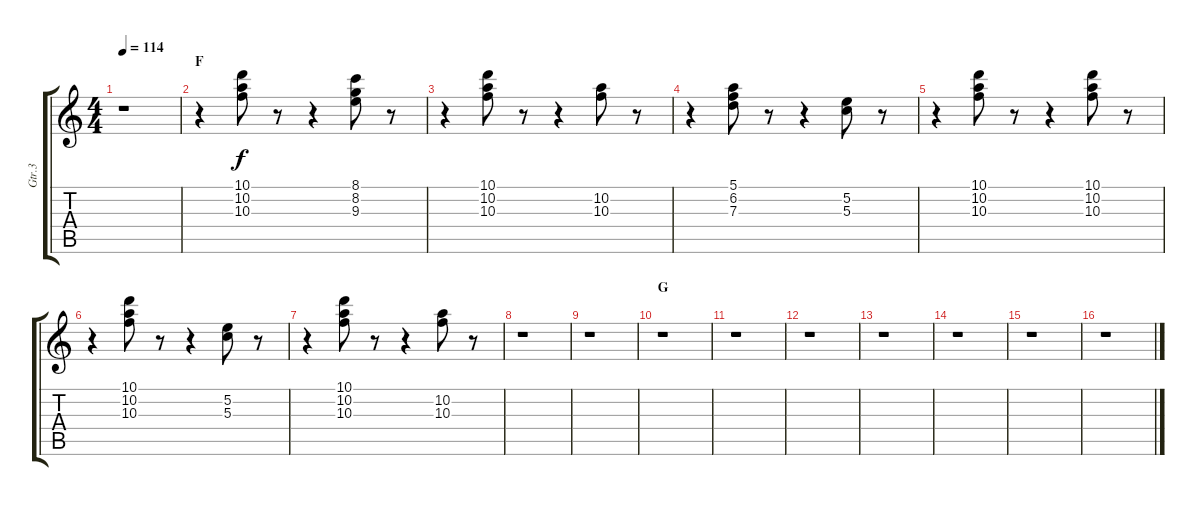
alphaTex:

\track ("Gtr.3" "Gtr.3") {instrument overdrivenguitar}
\staff {score tabs}
\tuning (E4 B3 G3 D3 A2 E2) {hide}
\ts (4 4)
\tempo 114
\clef g2
\ks c
r.1{dy f} |
\section ("" "F")
r.4 (10.1 10.2 10.3).8 r.8 r.4 (8.1 8.2 9.3).8 r.8 |
r.4 (10.1 10.2 10.3).8 r.8 r.4 (10.2 10.3).8 r.8 |
r.4 (5.1 6.2 7.3).8 r.8 r.4 (5.2 5.3).8 r.8 |
r.4 (10.1 10.2 10.3).8 r.8 r.4 (10.1 10.2 10.3).8 r.8 |
r.4 (10.1 10.2 10.3).8 r.8 r.4 (5.2 5.3).8 r.8 |
r.4 (10.1 10.2 10.3).8 r.8 r.4 (10.2 10.3).8 r.8 |
r.1 |
r.1 |
\section ("" "G")
r.1 |
r.1 |
r.1 |
r.1 |
r.1 |
r.1 |
r.1
